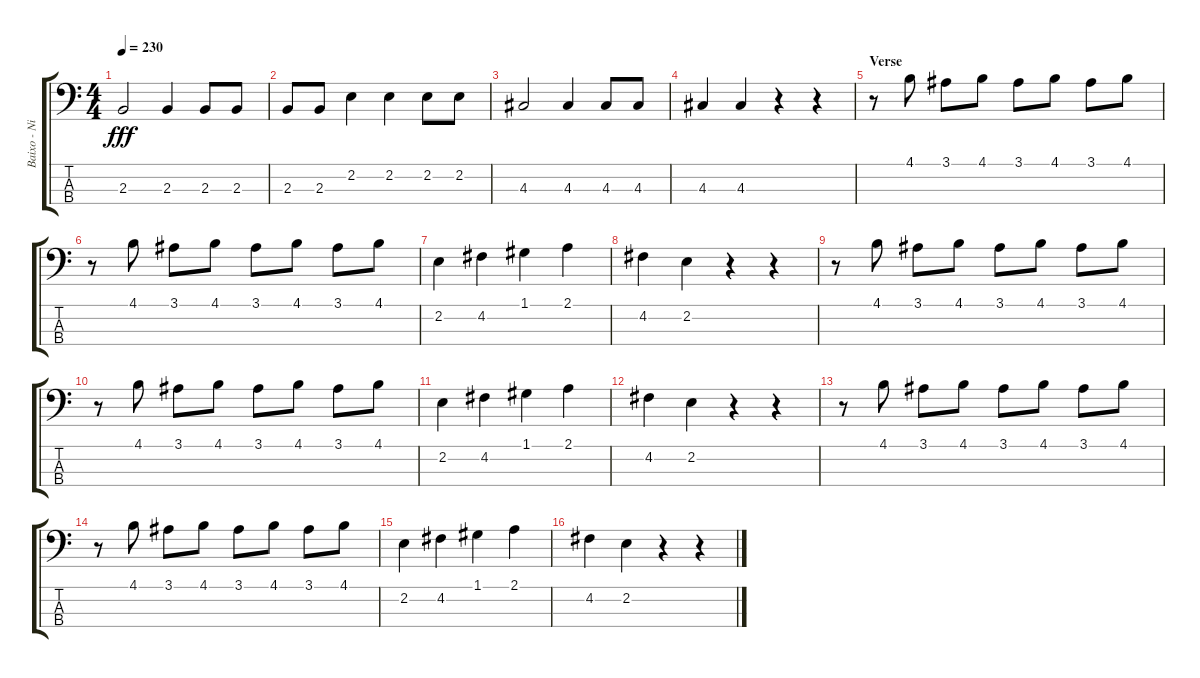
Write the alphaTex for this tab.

\track ("Baixo - Nikola" "Baixo - Ni") {instrument electricbasspick}
\staff {score tabs}
\tuning (G2 D2 A1 E1) {hide}
\ts (4 4)
\tempo 230
\clef f4
\ks c
2.3.2{dy fff} 2.3.4 2.3.8 2.3.8 |
2.3.8 2.3.8 2.2.4 2.2.4 2.2.8 2.2.8 |
4.3.2 4.3.4 4.3.8 4.3.8 |
4.3.4 4.3.4 r.4 r.4 |
\section ("" "Verse")
r.8 4.1.8 3.1.8 4.1.8 3.1.8 4.1.8 3.1.8 4.1.8 |
r.8 4.1.8 3.1.8 4.1.8 3.1.8 4.1.8 3.1.8 4.1.8 |
2.2.4 4.2.4 1.1.4 2.1.4 |
4.2.4 2.2.4 r.4 r.4 |
r.8 4.1.8 3.1.8 4.1.8 3.1.8 4.1.8 3.1.8 4.1.8 |
r.8 4.1.8 3.1.8 4.1.8 3.1.8 4.1.8 3.1.8 4.1.8 |
2.2.4 4.2.4 1.1.4 2.1.4 |
4.2.4 2.2.4 r.4 r.4 |
r.8 4.1.8 3.1.8 4.1.8 3.1.8 4.1.8 3.1.8 4.1.8 |
r.8 4.1.8 3.1.8 4.1.8 3.1.8 4.1.8 3.1.8 4.1.8 |
2.2.4 4.2.4 1.1.4 2.1.4 |
4.2.4 2.2.4 r.4 r.4
